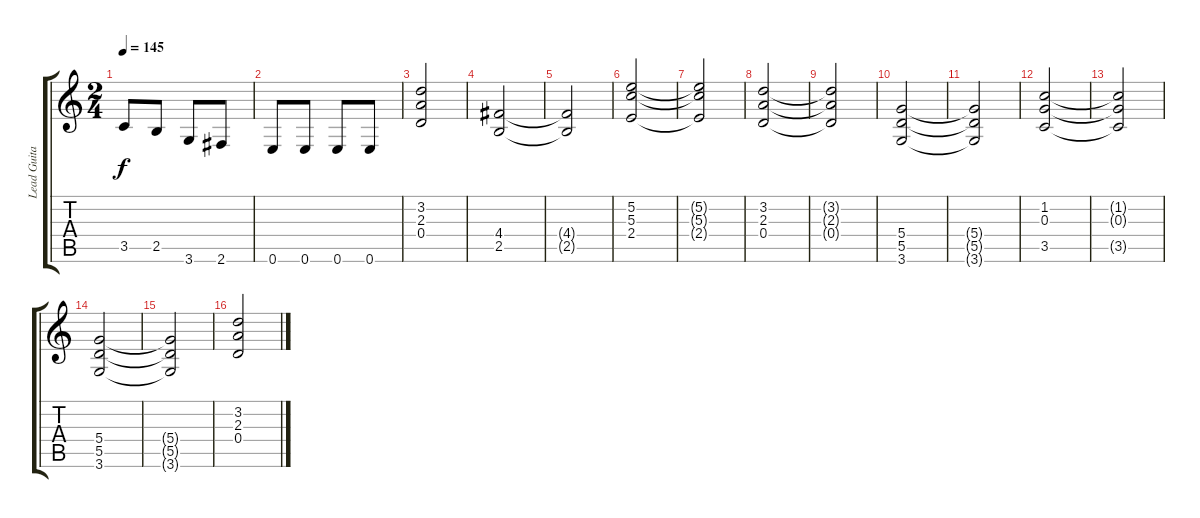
\track ("Lead Guitar" "Lead Guita") {instrument distortionguitar}
\staff {score tabs}
\tuning (E4 B3 G3 D3 A2 E2) {hide}
\ts (2 4)
\tempo 145
\clef g2
\ks c
3.5.8{dy f} 2.5.8 3.6.8 2.6.8 |
0.6.8 0.6.8 0.6.8 0.6.8 |
(3.2 2.3 0.4).2 |
(4.4 2.5).2 |
(4.4{t} 2.5{t}).2 |
(5.2 5.3 2.4).2 |
(5.2{t} 5.3{t} 2.4{t}).2 |
(3.2 2.3 0.4).2 |
(3.2{t} 2.3{t} 0.4{t}).2 |
(5.4 5.5 3.6).2 |
(5.4{t} 5.5{t} 3.6{t}).2 |
(1.2 0.3 3.5).2 |
(1.2{t} 0.3{t} 3.5{t}).2 |
(5.4 5.5 3.6).2 |
(5.4{t} 5.5{t} 3.6{t}).2 |
(3.2 2.3 0.4).2
